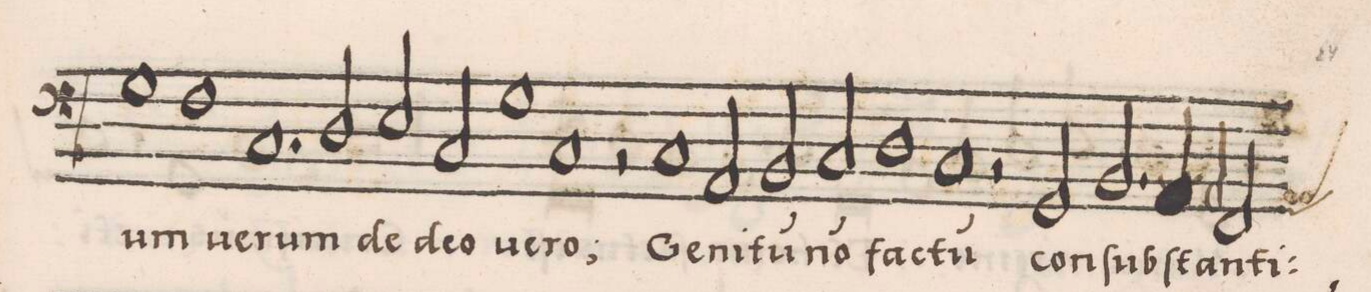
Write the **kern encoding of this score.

**kern	**text
*I"BASSVS	*
*clefF4	*
*k[b-]	*
*met(C|)	*
*M2/1	*
1G	-um
=42-	=42-
1F	ue-
1.C	-rum
=43-	=43-
2D/	de
2E/	de-
2C/	-o
=44-	=44-
1G	ue-
1C	-ro;
=45-	=45-
2r	.
1C	Ge-
2AA/	-ni-
=46-	=46-
2BB-/	-tu(m)
2C/	no(n)
1D	fac-
=47-	=47-
1C	-tu(m)
2r	.
2GG/	con-
=48-	=48-
2.BB-/	-ſub-
4AA/	-ſtan-
2AA/	-ti-
2FF/	-a-
*custos:GG	*
=49-	=49-
*-	*-
